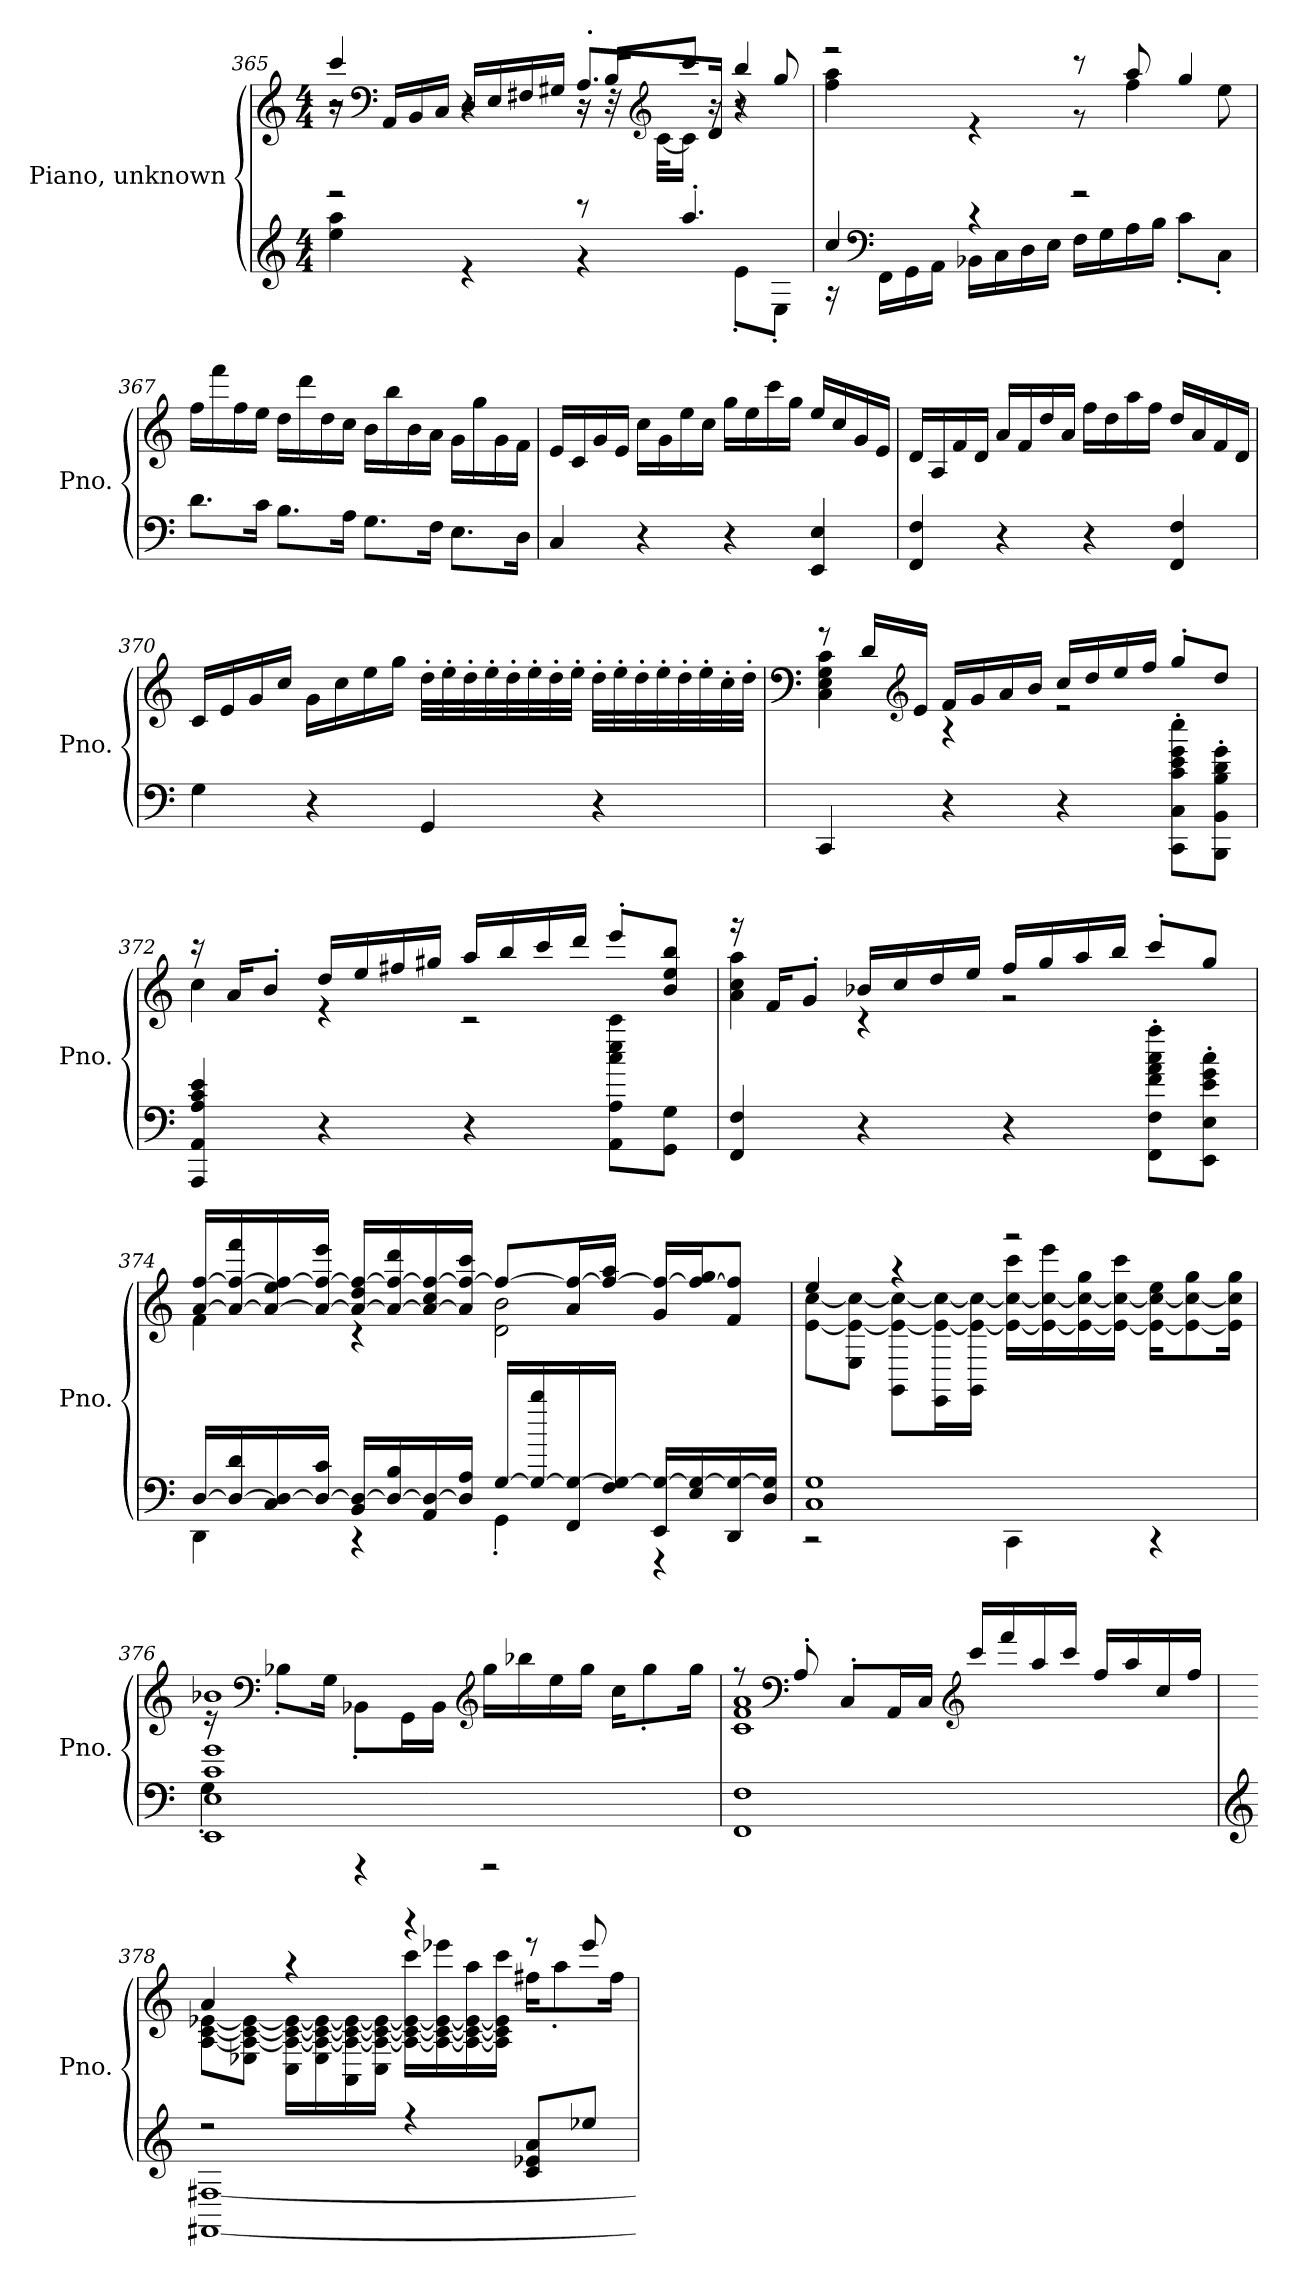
**kern	**kern
*part1	*part1
*staff2	*staff1
*I"Piano, unknown	*
*I'Pno.	*
!!LO:LB:g=z
*clefG2	*clefG2
*k[]	*k[]
*M4/4	*M4/4
=365	=365
*^	*^
*	*	*	*^
2r	4ee\ 4aa\	4ccc/	2r	16r
*	*	*clefF4	*	*
.	.	.	.	16AA/LL
.	.	.	.	16BB/
.	.	.	.	16C/JJ
.	4r	4r	.	16D/LL
.	.	.	.	16E/
.	.	.	.	16F#X/
.	.	.	.	16G#X/JJ
8r	4r	16r	16r	8.A'/L
.	.	16B/KL	32r	.
*	*	*clefG2	*	*
.	.	.	[32c\KLL	.
4.aa'/	.	8ccc/J	16c\JJ]	.
.	.	.	16r	16d/Jk
.	8e'\L	4bb/	4r	8r
.	8E'\J	.	.	8gg/
*	*	*	*v	*v
=366	=366	=366	=366
4cc/	16r	2r	4ff\ 4aa\
*clefF4	*	*	*
.	16FF\LL	.	.
.	16GG\	.	.
.	16AA\JJ	.	.
4r	16BB-X\LL	.	4r
.	16C\	.	.
.	16D\	.	.
.	16E\JJ	.	.
2r	16F\LL	8r	8r
.	16G\	.	.
.	16A\	8aa/	4ff\
.	16B\JJ	.	.
.	8c'\L	4gg/	.
.	8C'\J	.	8ee\
*v	*v	*	*
*	*v	*v
!!LO:LB:g=z
=367	=367
8.d\L	16ff\LL
.	16fff\
.	16ff\
16c\Jk	16ee\JJ
8.B\L	16dd\LL
.	16ddd\
.	16dd\
16A\Jk	16cc\JJ
8.G\L	16b\LL
.	16bb\
.	16b\
16F\Jk	16a\JJ
8.E\L	16g\LL
.	16gg\
.	16g\
16D\Jk	16f\JJ
=368	=368
4C/	16e/LL
.	16c/
.	16g/
.	16e/JJ
4r	16cc\LL
.	16g\
.	16ee\
.	16cc\JJ
4r	16gg\LL
.	16ee\
.	16ccc\
.	16gg\JJ
4EE/ 4E/	16ee/LL
.	16cc/
.	16g/
.	16e/JJ
=369	=369
4FF/ 4F/	16d/LL
.	16A/
.	16f/
.	16d/JJ
4r	16a/LL
.	16f/
.	16dd/
.	16a/JJ
4r	16ff\LL
.	16dd\
.	16aa\
.	16ff\JJ
4FF/ 4F/	16dd/LL
.	16a/
.	16f/
.	16d/JJ
!!LO:LB:g=z
=370	=370
4G\	16c/LL
.	16e/
.	16g/
.	16cc/JJ
4r	16g\LL
.	16cc\
.	16ee\
.	16gg\JJ
4GG/	32dd'\LLL
.	32ee'\
.	32dd'\
.	32ee'\
.	32dd'\
.	32ee'\
.	32dd'\
.	32ee'\JJJ
4r	32dd'\LLL
.	32ee'\
.	32dd'\
.	32ee'\
.	32dd'\
.	32ee'\
.	32cc'\
.	32dd'\JJJ
=371	=371
*	*clefF4
*	*^
4CC/	8r	4C\ 4E\ 4G\ 4c\
.	16d/LL	.
*	*clefG2	*
.	16e/JJ	.
4r	16f/LL	4r
.	16g/	.
.	16a/	.
.	16b/JJ	.
4r	16cc/LL	2r
.	16dd/	.
.	16ee/	.
.	16ff/JJ	.
8CC\' 8C\' 8c\' 8e\' 8g\' 8ee\'L	8gg'/L	.
8BBB\' 8BB\' 8B\' 8d\' 8g\'J	8dd/J	.
!!LO:LB:g=z	!!
=372	=372	=372
4AAA/ 4AA/ 4A/ 4c/ 4e/	16r	4cc\
.	16a/KL	.
.	8b'/J	.
4r	16dd/LL	4r
.	16ee/	.
.	16ff#X/	.
.	16gg#X/JJ	.
4r	16aa/LL	2r
.	16bb/	.
.	16ccc/	.
.	16ddd/JJ	.
8AA\ 8A\ 8cc\ 8ee\ 8ccc\L	8eee'/L	.
8GG\ 8G\J	8b/ 8ee/ 8bb/J	.
=373	=373	=373
4FF/ 4F/	16r	4a\ 4cc\ 4aa\
.	16f/KL	.
.	8g'/J	.
4r	16b-X/LL	4r
.	16cc/	.
.	16dd/	.
.	16ee/JJ	.
4r	16ff/LL	2r
.	16gg/	.
.	16aa/	.
.	16bb/JJ	.
8FF\' 8F\' 8f\' 8a\' 8cc\' 8aa\'L	8ccc'/L	.
8EE\' 8E\' 8e\' 8g\' 8cc\'J	8gg/J	.
!!LO:PB:g=z	!!
=374	=374	=374
*^	*	*
[16D/LL	4DD\	[16a/ [16ff/LL	4f\
16D/_ 16d/	.	16a/_ 16ff/_ 16fff/	.
16C/ 16D/_	.	16a/_ 16ee/ 16ff/_	.
16D/_ 16c/JJ	.	16a/_ 16ff/_ 16eee/JJ	.
16BB/ 16D/_LL	4r	16a/_ 16dd/ 16ff/_LL	4r
16D/_ 16B/	.	16a/_ 16ff/_ 16ddd/	.
16AA/ 16D/_	.	16a/_ 16cc/ 16ff/_	.
16D/] 16A/JJ	.	16a/] 16ff/_ 16ccc/JJ	.
[16G/LL	4GG'\	8ff/L_	2d\ 2b\
16G/_ 16bb/	.	.	.
16FF/ 16G/_	.	16a/ 16ff/_L	.
16F/ 16G/_JJ	.	16ff/_ 16aa/JJ	.
16EE/ 16G/_LL	4r	16g/ 16ff/_LL	.
16E/ 16G/_	.	16ff/_ 16gg/J	.
16DD/ 16G/_	.	8f/ 8ff/]J	.
16D/ 16G/]JJ	.	.	.
=375	=375	=375	=375
1C 1G	2r	4ee/	[8e\ [8cc\L
.	.	.	8E\ 8e\_ 8cc\_J
.	.	4r	8GG\ 8e\_ 8cc\_L
.	.	.	16EE\ 16e\_ 16cc\_L
.	.	.	16GG\ 16e\_ 16cc\_JJ
.	4CC\	2r	16e\_ 16cc\_ 16ccc\LL
.	.	.	16e\_ 16cc\_ 16eee\
.	.	.	16e\_ 16cc\_ 16gg\
.	.	.	16e\_ 16cc\_ 16ccc\JJ
.	4r	.	16e\_ 16cc\_ 16ee\KL
.	.	.	8e\_ 8cc\_ 8gg\
.	.	.	16e\] 16cc\] 16gg\Jk
!!LO:LB:g=z	!!
=376	=376	=376	=376
1EE 1E 1c 1g	4G'\	1b-X	16r
*	*	*clefF4	*
.	.	.	8B-X'\L
.	.	.	16G\Jk
.	4r	.	8BB-X'\L
.	.	.	16GG\L
.	.	.	16BB-\JJ
*	*	*clefG2	*
.	2r	.	16gg\LL
.	.	.	16bb-X\
.	.	.	16ee\
.	.	.	16gg\JJ
.	.	.	16cc\KL
.	.	.	8gg'\
.	.	.	16gg\Jk
*v	*v	*	*
=377	=377	=377
1FF 1F	8r	1c 1f 1a
*	*clefF4	*
.	8A'/	.
.	8C'/L	.
.	16AA/L	.
.	16C/JJ	.
*	*clefG2	*
.	16ccc/LL	.
.	16fff/	.
.	16aa/	.
.	16ccc/JJ	.
.	16ff/LL	.
.	16aa/	.
.	16cc/	.
.	16ff/JJ	.
!!LO:LB:g=z	!!
=378	=378	=378
*clefG2	*	*
*^	*	*
2r	[1FF#X [1F#X	4a/	[8A\ [8c\ [8e-X\L
.	.	.	8E-X\ 8A\_ 8c\_ 8e-\_J
.	.	4r	16C\ 16A\_ 16c\_ 16e-\_LL
.	.	.	16E-\ 16A\_ 16c\_ 16e-\_
.	.	.	16AA\ 16A\_ 16c\_ 16e-\_
.	.	.	16C\ 16A\_ 16c\_ 16e-\_JJ
4r	.	4r	16A\_ 16c\_ 16e-\_ 16ccc\LL
.	.	.	16A\_ 16c\_ 16e-\_ 16eee-X\
.	.	.	16A\_ 16c\_ 16e-\_ 16aa\
.	.	.	16A\] 16c\] 16e-\] 16ccc\JJ
8c/ 8e-X/ 8a/L	.	8r	16ff#X\KL
.	.	.	8aa'\
8ee-X/J	.	8eee-/	.
.	.	.	16ff#\Jk
*v	*v	*	*
*	*v	*v
=	=
*-	*-
